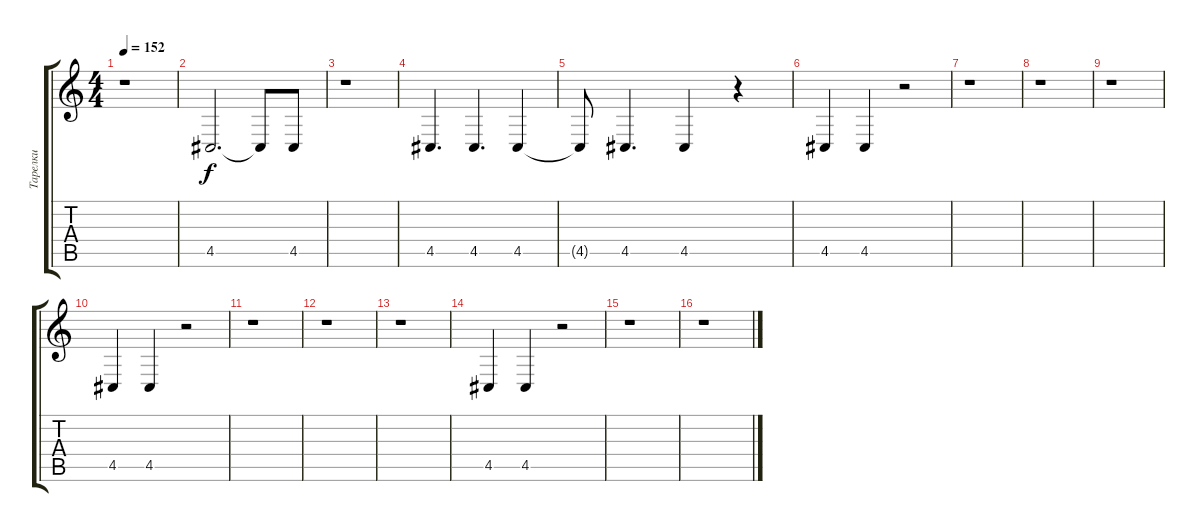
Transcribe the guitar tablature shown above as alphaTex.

\track ("Тарелки" "Тарелки") {instrument acousticgrandpiano}
\staff {score tabs}
\tuning (E4 B3 G3 D3 A2 E2) {hide}
\ts (4 4)
\tempo 152
\clef g2
\ks c
r.1{dy f} |
4.5.2{d} 4.5{t}.8 4.5.8 |
r.1 |
4.5.4{d} 4.5.4{d} 4.5.4 |
4.5{t}.8 4.5.4{d} 4.5.4 r.4 |
4.5.4 4.5.4 r.2 |
r.1 |
r.1 |
r.1 |
4.5.4 4.5.4 r.2 |
r.1 |
r.1 |
r.1 |
4.5.4 4.5.4 r.2 |
r.1 |
r.1
